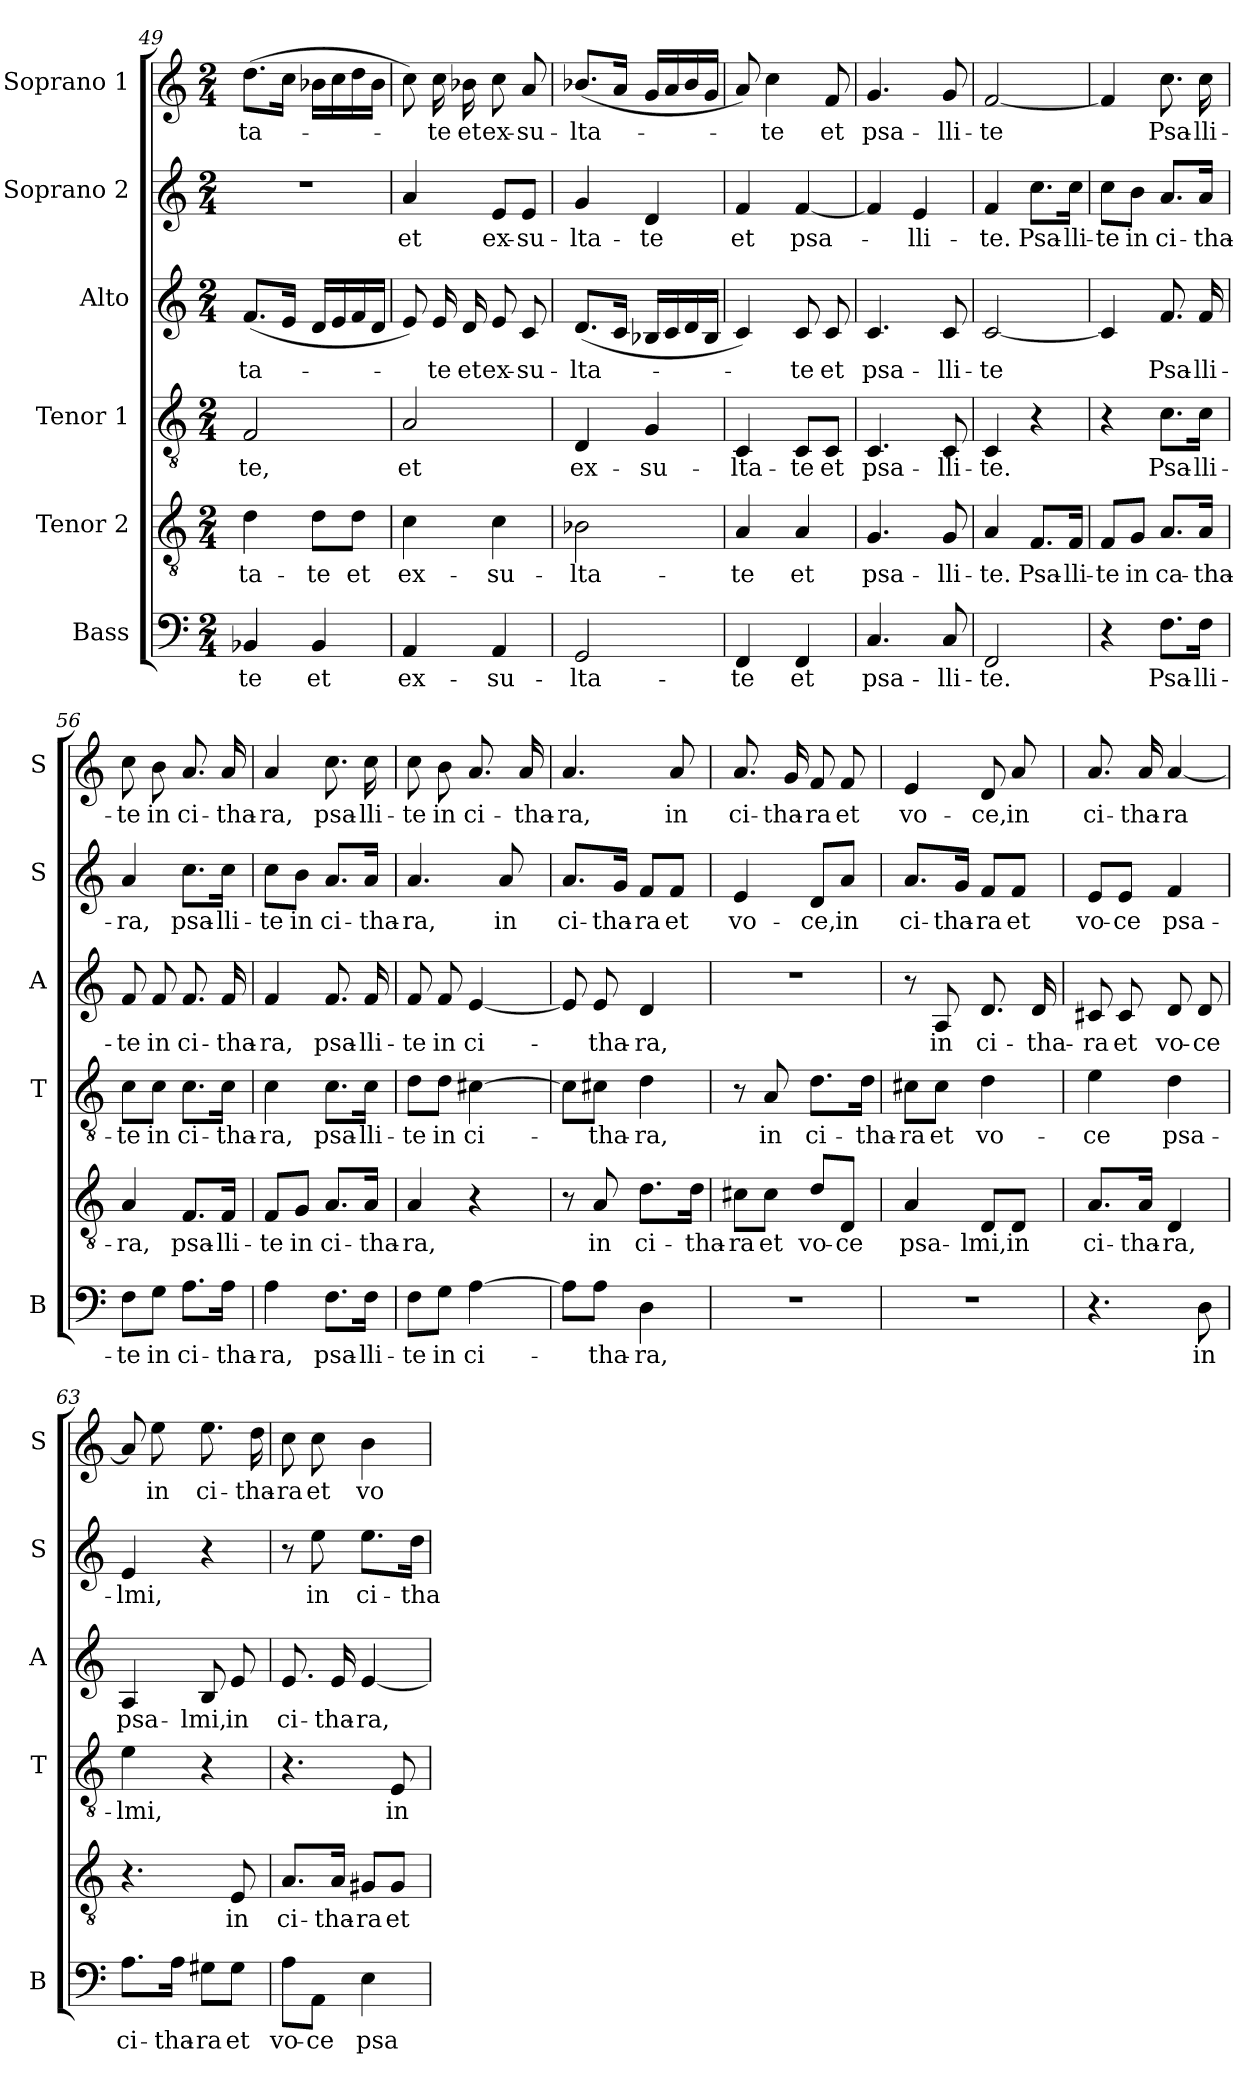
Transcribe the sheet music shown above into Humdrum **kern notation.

**kern	**text	**kern	**text	**kern	**text	**kern	**text	**kern	**text	**kern	**text
*part6	*part6	*part5	*part5	*part4	*part4	*part3	*part3	*part2	*part2	*part1	*part1
*staff6	*staff6	*staff5	*staff5	*staff4	*staff4	*staff3	*staff3	*staff2	*staff2	*staff1	*staff1
*I"Bass	*	*I"Tenor 2	*	*I"Tenor 1	*	*I"Alto	*	*I"Soprano 2	*	*I"Soprano 1	*
*I'B	*	*	*	*I'T	*	*I'A	*	*I'S	*	*I'S	*
*clefF4	*	*clefGv2	*	*clefGv2	*	*clefG2	*	*clefG2	*	*clefG2	*
*k[]	*	*k[]	*	*k[]	*	*k[]	*	*k[]	*	*k[]	*
*M2/4	*	*M2/4	*	*M2/4	*	*M2/4	*	*M2/4	*	*M2/4	*
=49	=49	=49	=49	=49	=49	=49	=49	=49	=49	=49	=49
!	!LO:LY:b	!	!LO:LY:b	!	!LO:LY:b	!	!LO:LY:b	!	!	!	!LO:LY:b
4BB-X/	-te	4d\	-ta-	2F/	-te,	(<8.f/L	-ta-	2r	.	(>8.dd\L	-ta-
.	.	.	.	.	.	16e/Jk	.	.	.	16cc\Jk	.
!	!LO:LY:b	!	!LO:LY:b	!	!	!	!	!	!	!	!
4BB-/	et	8d\L	-te	.	.	16d/LL	.	.	.	16b-X\LL	.
.	.	.	.	.	.	16e/	.	.	.	16cc\	.
!	!	!	!LO:LY:b	!	!	!	!	!	!	!	!
.	.	8d\J	et	.	.	16f/	.	.	.	16dd\	.
.	.	.	.	.	.	16d/JJ	.	.	.	16b-\JJ	.
=50	=50	=50	=50	=50	=50	=50	=50	=50	=50	=50	=50
!	!LO:LY:b	!	!LO:LY:b	!	!LO:LY:b	!	!	!	!LO:LY:b	!	!
4AA/	ex-	4c\	ex-	2A/	et	8e/)	.	4a/	et	8cc\)	.
!	!	!	!	!	!	!	!LO:LY:b	!	!	!	!LO:LY:b
.	.	.	.	.	.	16e/	-te	.	.	16cc\	-te
!	!	!	!	!	!	!	!LO:LY:b	!	!	!	!LO:LY:b
.	.	.	.	.	.	16d/	et	.	.	16b-X\	et
!	!LO:LY:b	!	!LO:LY:b	!	!	!	!LO:LY:b	!	!LO:LY:b	!	!LO:LY:b
4AA/	-su-	4c\	-su-	.	.	8e/	ex-	8e/L	ex-	8cc\	ex-
!	!	!	!	!	!	!	!LO:LY:b	!	!LO:LY:b	!	!LO:LY:b
.	.	.	.	.	.	8c/	-su-	8e/J	-su-	8a/	-su-
!!LO:PB:g=z
=51	=51	=51	=51	=51	=51	=51	=51	=51	=51	=51	=51
!	!LO:LY:b	!	!LO:LY:b	!	!LO:LY:b	!	!LO:LY:b	!	!LO:LY:b	!	!LO:LY:b
2GG/	-lta-	2B-X\	-lta-	4D/	ex-	(<8.d/L	-lta-	4g/	-lta-	(<8.b-X/L	-lta-
.	.	.	.	.	.	16c/Jk	.	.	.	16a/Jk	.
!	!	!	!	!	!LO:LY:b	!	!	!	!LO:LY:b	!	!
.	.	.	.	4G/	-su-	16B-X/LL	.	4d/	-te	16g/LL	.
.	.	.	.	.	.	16c/	.	.	.	16a/	.
.	.	.	.	.	.	16d/	.	.	.	16b-/	.
.	.	.	.	.	.	16B-/JJ	.	.	.	16g/JJ	.
=52	=52	=52	=52	=52	=52	=52	=52	=52	=52	=52	=52
!	!LO:LY:b	!	!LO:LY:b	!	!LO:LY:b	!	!	!	!LO:LY:b	!	!
4FF/	-te	4A/	-te	4C/	-lta-	4c/)	.	4f/	et	8a/)	.
!	!	!	!	!	!	!	!	!	!	!	!LO:LY:b
.	.	.	.	.	.	.	.	.	.	4cc\	-te
!	!LO:LY:b	!	!LO:LY:b	!	!LO:LY:b	!	!LO:LY:b	!	!LO:LY:b	!	!
4FF/	et	4A/	et	8C/L	-te	8c/	te	[4f/	psa-	.	.
!	!	!	!	!	!LO:LY:b	!	!LO:LY:b	!	!	!	!LO:LY:b
.	.	.	.	8C/J	et	8c/	et	.	.	8f/	et
=53	=53	=53	=53	=53	=53	=53	=53	=53	=53	=53	=53
!	!LO:LY:b	!	!LO:LY:b	!	!LO:LY:b	!	!LO:LY:b	!	!	!	!LO:LY:b
4.C/	psa-	4.G/	psa-	4.C/	psa-	4.c/	psa-	4f/]	.	4.g/	psa-
!	!	!	!	!	!	!	!	!	!LO:LY:b	!	!
.	.	.	.	.	.	.	.	4e/	-lli-	.	.
!	!LO:LY:b	!	!LO:LY:b	!	!LO:LY:b	!	!LO:LY:b	!	!	!	!LO:LY:b
8C/	-lli-	8G/	-lli-	8C/	-lli-	8c/	-lli-	.	.	8g/	-lli-
=54	=54	=54	=54	=54	=54	=54	=54	=54	=54	=54	=54
!	!LO:LY:b	!	!LO:LY:b	!	!LO:LY:b	!	!LO:LY:b	!	!LO:LY:b	!	!LO:LY:b
2FF/	-te.	4A/	-te.	4C/	-te.	[2c/	-te	4f/	-te.	[2f/	-te
!	!	!	!LO:LY:b	!	!	!	!	!	!LO:LY:b	!	!
.	.	8.F/L	Psa-	4r	.	.	.	8.cc\L	Psa-	.	.
!	!	!	!LO:LY:b	!	!	!	!	!	!LO:LY:b	!	!
.	.	16F/Jk	-lli-	.	.	.	.	16cc\Jk	-lli-	.	.
=55	=55	=55	=55	=55	=55	=55	=55	=55	=55	=55	=55
!	!	!	!LO:LY:b	!	!	!	!	!	!LO:LY:b	!	!
4r	.	8F/L	-te	4r	.	4c/]	.	8cc\L	-te	4f/]	.
!	!	!	!LO:LY:b	!	!	!	!	!	!LO:LY:b	!	!
.	.	8G/J	in	.	.	.	.	8b\J	in	.	.
!	!LO:LY:b	!	!LO:LY:b	!	!LO:LY:b	!	!LO:LY:b	!	!LO:LY:b	!	!LO:LY:b
8.F\L	Psa-	8.A/L	ca-	8.c\L	Psa-	8.f/	Psa-	8.a/L	ci-	8.cc\	Psa-
!	!LO:LY:b	!	!LO:LY:b	!	!LO:LY:b	!	!LO:LY:b	!	!LO:LY:b	!	!LO:LY:b
16F\Jk	-lli-	16A/Jk	-tha-	16c\Jk	-lli-	16f/	-lli-	16a/Jk	-tha-	16cc\	-lli-
!!LO:LB:g=z
=56	=56	=56	=56	=56	=56	=56	=56	=56	=56	=56	=56
!	!LO:LY:b	!	!LO:LY:b	!	!LO:LY:b	!	!LO:LY:b	!	!LO:LY:b	!	!LO:LY:b
8F\L	-te	4A/	-ra,	8c\L	-te	8f/	-te	4a/	-ra,	8cc\	-te
!	!LO:LY:b	!	!	!	!LO:LY:b	!	!LO:LY:b	!	!	!	!LO:LY:b
8G\J	in	.	.	8c\J	in	8f/	in	.	.	8b\	in
!	!LO:LY:b	!	!LO:LY:b	!	!LO:LY:b	!	!LO:LY:b	!	!LO:LY:b	!	!LO:LY:b
8.A\L	ci-	8.F/L	psa-	8.c\L	ci-	8.f/	ci-	8.cc\L	psa-	8.a/	ci-
!	!LO:LY:b	!	!LO:LY:b	!	!LO:LY:b	!	!LO:LY:b	!	!LO:LY:b	!	!LO:LY:b
16A\Jk	-tha-	16F/Jk	-lli-	16c\Jk	-tha-	16f/	-tha-	16cc\Jk	-lli-	16a/	-tha-
=57	=57	=57	=57	=57	=57	=57	=57	=57	=57	=57	=57
!	!LO:LY:b	!	!LO:LY:b	!	!LO:LY:b	!	!LO:LY:b	!	!LO:LY:b	!	!LO:LY:b
4A\	-ra,	8F/L	-te	4c\	-ra,	4f/	-ra,	8cc\L	-te	4a/	-ra,
!	!	!	!LO:LY:b	!	!	!	!	!	!LO:LY:b	!	!
.	.	8G/J	in	.	.	.	.	8b\J	in	.	.
!	!LO:LY:b	!	!LO:LY:b	!	!LO:LY:b	!	!LO:LY:b	!	!LO:LY:b	!	!LO:LY:b
8.F\L	psa-	8.A/L	ci-	8.c\L	psa-	8.f/	psa-	8.a/L	ci-	8.cc\	psa-
!	!LO:LY:b	!	!LO:LY:b	!	!LO:LY:b	!	!LO:LY:b	!	!LO:LY:b	!	!LO:LY:b
16F\Jk	-lli-	16A/Jk	-tha-	16c\Jk	-lli-	16f/	-lli-	16a/Jk	-tha-	16cc\	-lli-
=58	=58	=58	=58	=58	=58	=58	=58	=58	=58	=58	=58
!	!LO:LY:b	!	!LO:LY:b	!	!LO:LY:b	!	!LO:LY:b	!	!LO:LY:b	!	!LO:LY:b
8F\L	-te	4A/	-ra,	8d\L	-te	8f/	-te	4.a/	-ra,	8cc\	-te
!	!LO:LY:b	!	!	!	!LO:LY:b	!	!LO:LY:b	!	!	!	!LO:LY:b
8G\J	in	.	.	8d\J	in	8f/	in	.	.	8b\	in
!	!LO:LY:b	!	!	!	!LO:LY:b	!	!LO:LY:b	!	!	!	!LO:LY:b
[4A\	ci-	4r	.	[4c#X\	ci-	[4e/	ci-	.	.	8.a/	ci-
!	!	!	!	!	!	!	!	!	!LO:LY:b	!	!
.	.	.	.	.	.	.	.	8a/	in	.	.
!	!	!	!	!	!	!	!	!	!	!	!LO:LY:b
.	.	.	.	.	.	.	.	.	.	16a/	-tha-
=59	=59	=59	=59	=59	=59	=59	=59	=59	=59	=59	=59
!	!	!	!	!	!	!	!	!	!LO:LY:b	!	!LO:LY:b
8A\L]	.	8r	.	8c#\L]	.	8e/]	.	8.a/L	ci-	4.a/	-ra,
!	!LO:LY:b	!	!LO:LY:b	!	!LO:LY:b	!	!LO:LY:b	!	!	!	!
8A\J	-tha-	8A/	in	8c#X\J	-tha-	8e/	-tha-	.	.	.	.
!	!	!	!	!	!	!	!	!	!LO:LY:b	!	!
.	.	.	.	.	.	.	.	16g/Jk	-tha-	.	.
!	!LO:LY:b	!	!LO:LY:b	!	!LO:LY:b	!	!LO:LY:b	!	!LO:LY:b	!	!
4D\	-ra,	8.d\L	ci-	4d\	-ra,	4d/	-ra,	8f/L	-ra	.	.
!	!	!	!	!	!	!	!	!	!LO:LY:b	!	!LO:LY:b
.	.	.	.	.	.	.	.	8f/J	et	8a/	in
!	!	!	!LO:LY:b	!	!	!	!	!	!	!	!
.	.	16d\Jk	-tha-	.	.	.	.	.	.	.	.
=60	=60	=60	=60	=60	=60	=60	=60	=60	=60	=60	=60
!	!	!	!LO:LY:b	!	!	!	!	!	!LO:LY:b	!	!LO:LY:b
2r	.	8c#X\L	-ra	8r	.	2r	.	4e/	vo-	8.a/	ci-
!	!	!	!LO:LY:b	!	!LO:LY:b	!	!	!	!	!	!
.	.	8c#\J	et	8A/	in	.	.	.	.	.	.
!	!	!	!	!	!	!	!	!	!	!	!LO:LY:b
.	.	.	.	.	.	.	.	.	.	16g/	-tha-
!	!	!	!LO:LY:b	!	!LO:LY:b	!	!	!	!LO:LY:b	!	!LO:LY:b
.	.	8d/L	vo-	8.d\L	ci-	.	.	8d/L	-ce,	8f/	-ra
!	!	!	!LO:LY:b	!	!	!	!	!	!LO:LY:b	!	!LO:LY:b
.	.	8D/J	-ce	.	.	.	.	8a/J	in	8f/	et
!	!	!	!	!	!LO:LY:b	!	!	!	!	!	!
.	.	.	.	16d\Jk	-tha-	.	.	.	.	.	.
!!LO:PB:g=z
=61	=61	=61	=61	=61	=61	=61	=61	=61	=61	=61	=61
!	!	!	!LO:LY:b	!	!LO:LY:b	!	!	!	!LO:LY:b	!	!LO:LY:b
2r	.	4A/	psa-	8c#X\L	-ra	8r	.	8.a/L	ci-	4e/	vo-
!	!	!	!	!	!LO:LY:b	!	!LO:LY:b	!	!	!	!
.	.	.	.	8c#\J	et	8A/	in	.	.	.	.
!	!	!	!	!	!	!	!	!	!LO:LY:b	!	!
.	.	.	.	.	.	.	.	16g/Jk	-tha-	.	.
!	!	!	!LO:LY:b	!	!LO:LY:b	!	!LO:LY:b	!	!LO:LY:b	!	!LO:LY:b
.	.	8D/L	-lmi,	4d\	vo-	8.d/	ci-	8f/L	-ra	8d/	-ce,
!	!	!	!LO:LY:b	!	!	!	!	!	!LO:LY:b	!	!LO:LY:b
.	.	8D/J	in	.	.	.	.	8f/J	et	8a/	in
!	!	!	!	!	!	!	!LO:LY:b	!	!	!	!
.	.	.	.	.	.	16d/	-tha-	.	.	.	.
=62	=62	=62	=62	=62	=62	=62	=62	=62	=62	=62	=62
!	!	!	!LO:LY:b	!	!LO:LY:b	!	!LO:LY:b	!	!LO:LY:b	!	!LO:LY:b
4.r	.	8.A/L	ci-	4e\	-ce	8c#X/	-ra	8e/L	vo-	8.a/	ci-
!	!	!	!	!	!	!	!LO:LY:b	!	!LO:LY:b	!	!
.	.	.	.	.	.	8c#/	et	8e/J	-ce	.	.
!	!	!	!LO:LY:b	!	!	!	!	!	!	!	!LO:LY:b
.	.	16A/Jk	-tha-	.	.	.	.	.	.	16a/	-tha-
!	!	!	!LO:LY:b	!	!LO:LY:b	!	!LO:LY:b	!	!LO:LY:b	!	!LO:LY:b
.	.	4D/	-ra,	4d\	psa-	8d/	vo-	4f/	psa-	[4a/	-ra
!	!LO:LY:b	!	!	!	!	!	!LO:LY:b	!	!	!	!
8D\	in	.	.	.	.	8d/	-ce	.	.	.	.
=63	=63	=63	=63	=63	=63	=63	=63	=63	=63	=63	=63
!	!LO:LY:b	!	!	!	!LO:LY:b	!	!LO:LY:b	!	!LO:LY:b	!	!
8.A\L	ci-	4.r	.	4e\	-lmi,	4A/	psa-	4e/	-lmi,	8a/]	.
!	!	!	!	!	!	!	!	!	!	!	!LO:LY:b
.	.	.	.	.	.	.	.	.	.	8ee\	in
!	!LO:LY:b	!	!	!	!	!	!	!	!	!	!
16A\Jk	-tha-	.	.	.	.	.	.	.	.	.	.
!	!LO:LY:b	!	!	!	!	!	!LO:LY:b	!	!	!	!LO:LY:b
8G#X\L	-ra	.	.	4r	.	8B/	-lmi,	4r	.	8.ee\	ci-
!	!LO:LY:b	!	!LO:LY:b	!	!	!	!LO:LY:b	!	!	!	!
8G#\J	et	8E/	in	.	.	8e/	in	.	.	.	.
!	!	!	!	!	!	!	!	!	!	!	!LO:LY:b
.	.	.	.	.	.	.	.	.	.	16dd\	-tha-
=64	=64	=64	=64	=64	=64	=64	=64	=64	=64	=64	=64
!	!LO:LY:b	!	!LO:LY:b	!	!	!	!LO:LY:b	!	!	!	!LO:LY:b
8A\L	vo-	8.A/L	ci-	4.r	.	8.e/	ci-	8r	.	8cc\	-ra
!	!LO:LY:b	!	!	!	!	!	!	!	!LO:LY:b	!	!LO:LY:b
8AA\J	-ce	.	.	.	.	.	.	8ee\	in	8cc\	et
!	!	!	!LO:LY:b	!	!	!	!LO:LY:b	!	!	!	!
.	.	16A/Jk	-tha-	.	.	16e/	-tha-	.	.	.	.
!	!LO:LY:b	!	!LO:LY:b	!	!	!	!LO:LY:b	!	!LO:LY:b	!	!LO:LY:b
4E\	psa-	8G#X/L	-ra	.	.	[4e/	-ra,	8.ee\L	ci-	4b\	vo-
!	!	!	!LO:LY:b	!	!LO:LY:b	!	!	!	!	!	!
.	.	8G#/J	et	8E/	in	.	.	.	.	.	.
!	!	!	!	!	!	!	!	!	!LO:LY:b	!	!
.	.	.	.	.	.	.	.	16dd\Jk	-tha-	.	.
=	=	=	=	=	=	=	=	=	=	=	=
*-	*-	*-	*-	*-	*-	*-	*-	*-	*-	*-	*-
